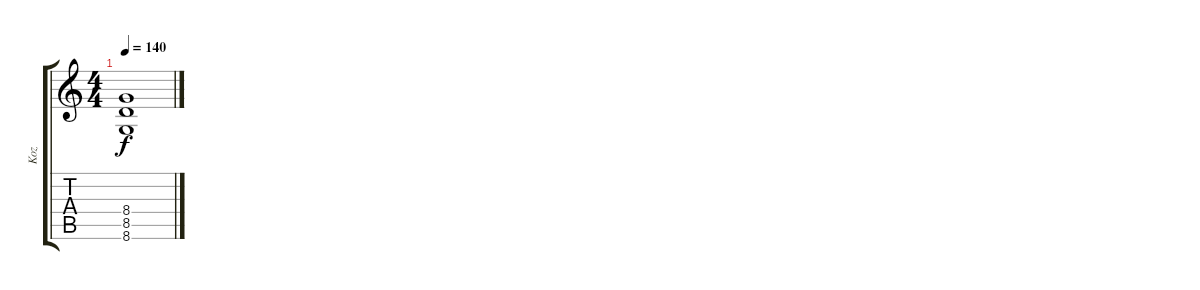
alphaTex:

\track ("Koz" "Koz") {instrument distortionguitar}
\staff {score tabs}
\tuning (Db4 Ab3 E3 B2 Gb2 B1) {hide}
\ts (4 4)
\tempo 140
\clef g2
\ks c
(8.4{t} 8.5{t} 8.6{t}).1{dy f}
